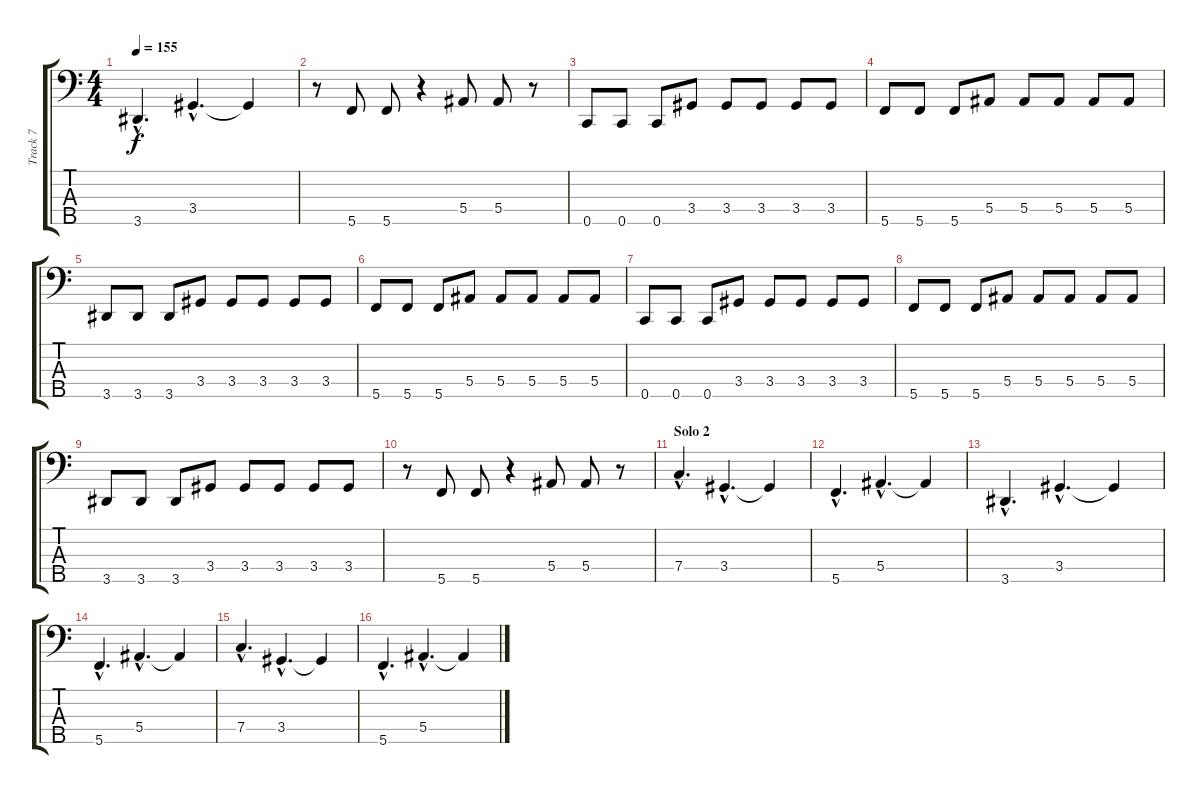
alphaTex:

\track ("Track 7" "Track 7") {instrument electricbasspick}
\staff {score tabs}
\tuning (Ab2 Eb2 Bb1 F1 C1) {hide}
\ts (4 4)
\tempo 155
\clef f4
\ks c
3.5{hac}.4{d dy f} 3.4{hac}.4{d} 3.4{t}.4 |
r.8 5.5.8 5.5.8 r.4 5.4.8 5.4.8 r.8 |
0.5.8 0.5.8 0.5.8 3.4.8 3.4.8 3.4.8 3.4.8 3.4.8 |
5.5.8 5.5.8 5.5.8 5.4.8 5.4.8 5.4.8 5.4.8 5.4.8 |
3.5.8 3.5.8 3.5.8 3.4.8 3.4.8 3.4.8 3.4.8 3.4.8 |
5.5.8 5.5.8 5.5.8 5.4.8 5.4.8 5.4.8 5.4.8 5.4.8 |
0.5.8 0.5.8 0.5.8 3.4.8 3.4.8 3.4.8 3.4.8 3.4.8 |
5.5.8 5.5.8 5.5.8 5.4.8 5.4.8 5.4.8 5.4.8 5.4.8 |
3.5.8 3.5.8 3.5.8 3.4.8 3.4.8 3.4.8 3.4.8 3.4.8 |
r.8 5.5.8 5.5.8 r.4 5.4.8 5.4.8 r.8 |
\section ("" "Solo 2")
7.4{hac}.4{d} 3.4{hac}.4{d} 3.4{t}.4 |
5.5{hac}.4{d} 5.4{hac}.4{d} 5.4{t}.4 |
3.5{hac}.4{d} 3.4{hac}.4{d} 3.4{t}.4 |
5.5{hac}.4{d} 5.4{hac}.4{d} 5.4{t}.4 |
7.4{hac}.4{d} 3.4{hac}.4{d} 3.4{t}.4 |
5.5{hac}.4{d} 5.4{hac}.4{d} 5.4{t}.4
